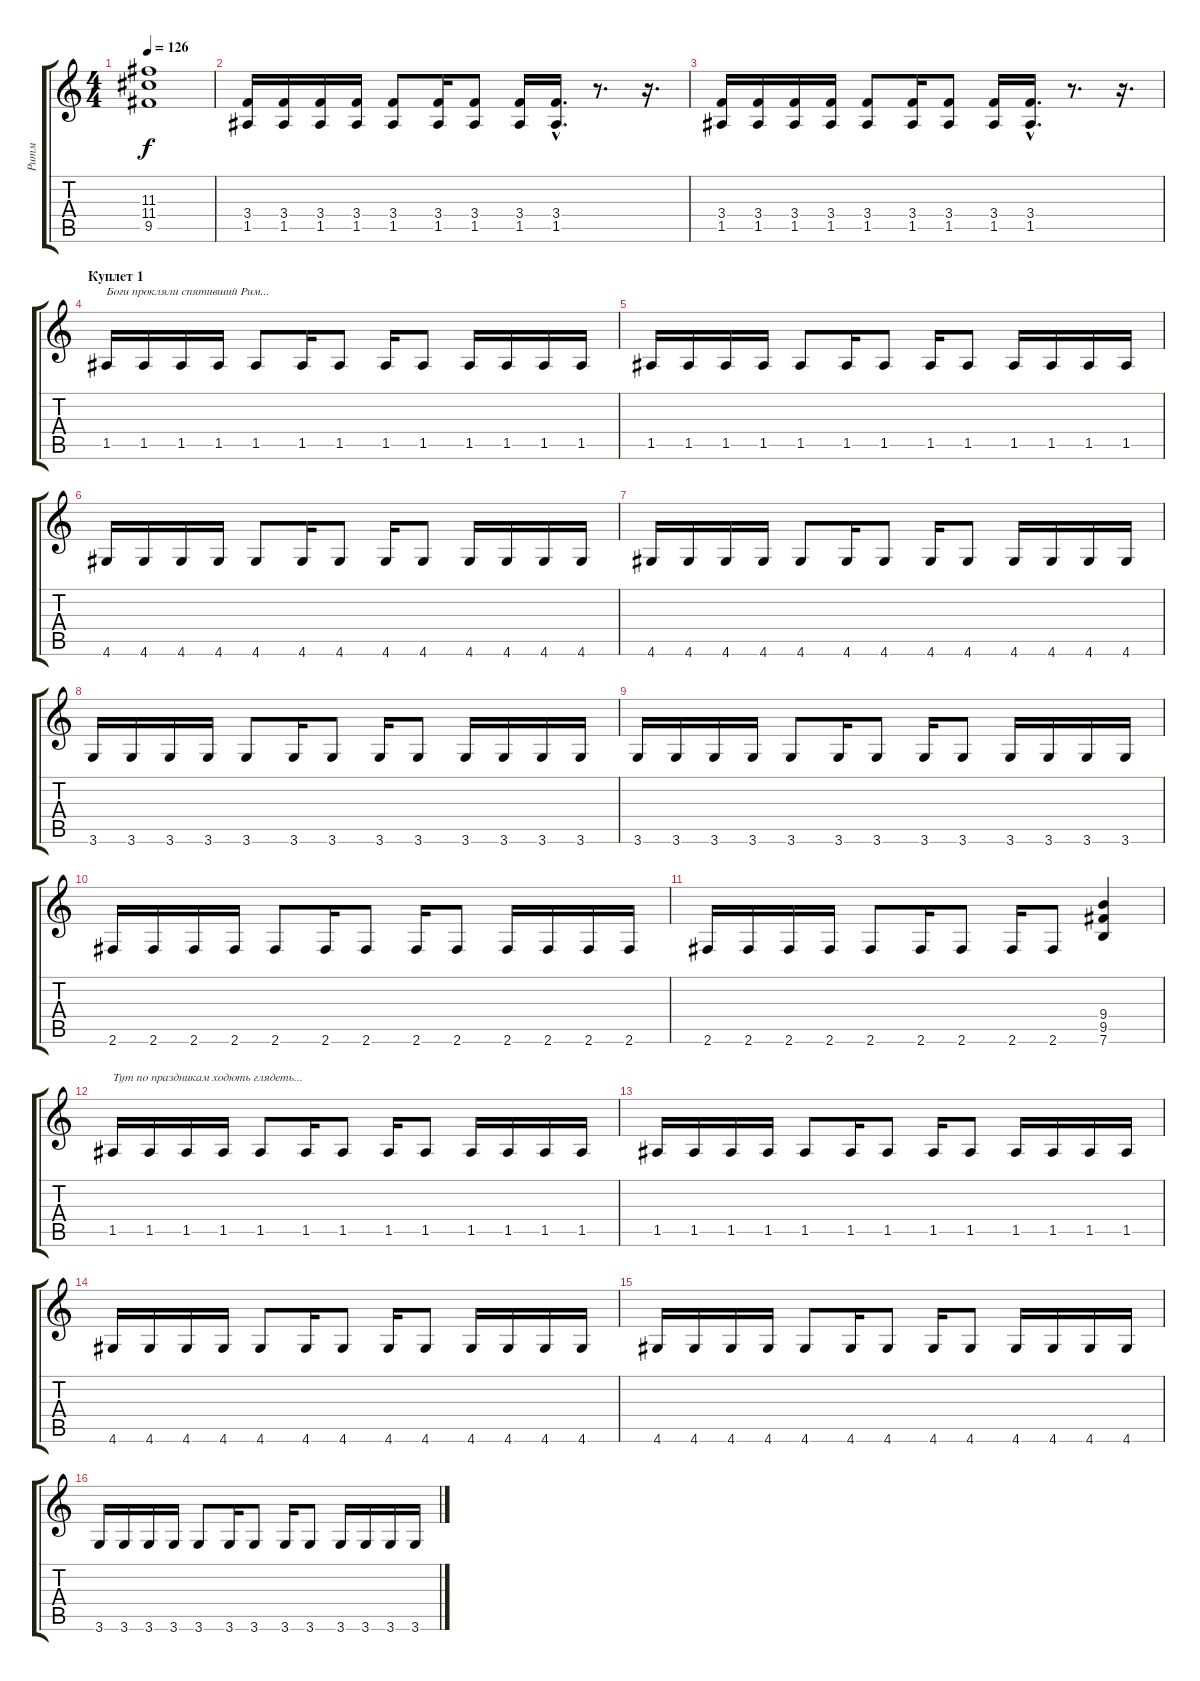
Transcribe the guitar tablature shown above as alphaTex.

\track ("Ритм" "Ритм") {instrument distortionguitar}
\staff {score tabs}
\tuning (E4 B3 G3 D3 A2 E2) {hide}
\ts (4 4)
\tempo 126
\clef g2
\ks c
(11.3{t} 11.4{t} 9.5{t}).1{dy f} |
(3.4 1.5).16 (3.4 1.5).16 (3.4 1.5).16 (3.4 1.5).16 (3.4 1.5).8 (3.4 1.5).16 (3.4 1.5).8 (3.4 1.5).16 (3.4{hac} 1.5{hac}).16{d} r.8{d} r.16{d} |
(3.4 1.5).16 (3.4 1.5).16 (3.4 1.5).16 (3.4 1.5).16 (3.4 1.5).8 (3.4 1.5).16 (3.4 1.5).8 (3.4 1.5).16 (3.4{hac} 1.5{hac}).16{d} r.8{d} r.16{d} |
\section ("" "Куплет 1")
1.5.16{txt "Боги прокляли спятивший Рим..."} 1.5.16 1.5.16 1.5.16 1.5.8 1.5.16 1.5.8 1.5.16 1.5.8 1.5.16 1.5.16 1.5.16 1.5.16 |
1.5.16 1.5.16 1.5.16 1.5.16 1.5.8 1.5.16 1.5.8 1.5.16 1.5.8 1.5.16 1.5.16 1.5.16 1.5.16 |
4.6.16 4.6.16 4.6.16 4.6.16 4.6.8 4.6.16 4.6.8 4.6.16 4.6.8 4.6.16 4.6.16 4.6.16 4.6.16 |
4.6.16 4.6.16 4.6.16 4.6.16 4.6.8 4.6.16 4.6.8 4.6.16 4.6.8 4.6.16 4.6.16 4.6.16 4.6.16 |
3.6.16 3.6.16 3.6.16 3.6.16 3.6.8 3.6.16 3.6.8 3.6.16 3.6.8 3.6.16 3.6.16 3.6.16 3.6.16 |
3.6.16 3.6.16 3.6.16 3.6.16 3.6.8 3.6.16 3.6.8 3.6.16 3.6.8 3.6.16 3.6.16 3.6.16 3.6.16 |
2.6.16 2.6.16 2.6.16 2.6.16 2.6.8 2.6.16 2.6.8 2.6.16 2.6.8 2.6.16 2.6.16 2.6.16 2.6.16 |
2.6.16 2.6.16 2.6.16 2.6.16 2.6.8 2.6.16 2.6.8 2.6.16 2.6.8 (9.4 9.5 7.6).4 |
1.5.16{txt "Тут по праздникам ходють глядеть..."} 1.5.16 1.5.16 1.5.16 1.5.8 1.5.16 1.5.8 1.5.16 1.5.8 1.5.16 1.5.16 1.5.16 1.5.16 |
1.5.16 1.5.16 1.5.16 1.5.16 1.5.8 1.5.16 1.5.8 1.5.16 1.5.8 1.5.16 1.5.16 1.5.16 1.5.16 |
4.6.16 4.6.16 4.6.16 4.6.16 4.6.8 4.6.16 4.6.8 4.6.16 4.6.8 4.6.16 4.6.16 4.6.16 4.6.16 |
4.6.16 4.6.16 4.6.16 4.6.16 4.6.8 4.6.16 4.6.8 4.6.16 4.6.8 4.6.16 4.6.16 4.6.16 4.6.16 |
3.6.16 3.6.16 3.6.16 3.6.16 3.6.8 3.6.16 3.6.8 3.6.16 3.6.8 3.6.16 3.6.16 3.6.16 3.6.16
